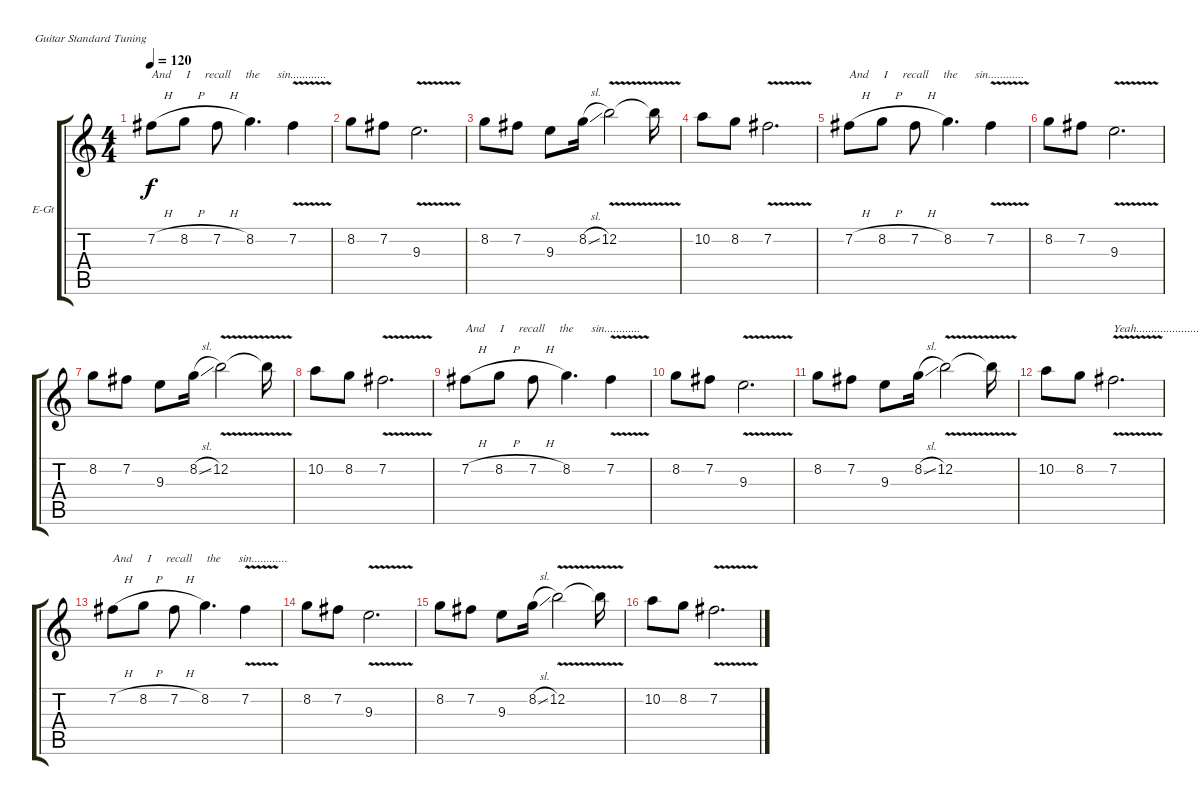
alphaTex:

\defaultSystemsLayout 4
\bracketExtendMode groupsimilarinstruments
\firstSystemTrackNameOrientation horizontal
\otherSystemsTrackNameOrientation horizontal
\track ("Igor Gianola" "E-Gt") {instrument distortionguitar}
\staff {score tabs}
\tuning (E4 B3 G3 D3 A2 E2)
\ts (4 4)
\tempo 120
\clef g2
\ks c
7.2{h}.8{txt "And     I     recall     the      sin............" dy f} 8.2{h}.8 7.2{h}.8 8.2.4{d} 7.2{v}.4 |
8.2.8 7.2.8 9.3{v}.2{d} |
8.2.8 7.2.8 9.3.8 8.2{sl}.16 12.2{v}.2 12.2{v t}.16 |
10.2.8 8.2.8 7.2{v}.2{d} |
7.2{h}.8{txt "And     I     recall     the      sin............"} 8.2{h}.8 7.2{h}.8 8.2.4{d} 7.2{v}.4 |
8.2.8 7.2.8 9.3{v}.2{d} |
8.2.8 7.2.8 9.3.8 8.2{sl}.16 12.2{v}.2 12.2{v t}.16 |
10.2.8 8.2.8 7.2{v}.2{d} |
7.2{h}.8{txt "And     I     recall     the      sin............"} 8.2{h}.8 7.2{h}.8 8.2.4{d} 7.2{v}.4 |
8.2.8 7.2.8 9.3{v}.2{d} |
8.2.8 7.2.8 9.3.8 8.2{sl}.16 12.2{v}.2 12.2{v t}.16 |
10.2.8 8.2.8 7.2{v}.2{d txt "Yeah......................."} |
7.2{h}.8{txt "And     I     recall     the      sin............"} 8.2{h}.8 7.2{h}.8 8.2.4{d} 7.2{v}.4 |
8.2.8 7.2.8 9.3{v}.2{d} |
8.2.8 7.2.8 9.3.8 8.2{sl}.16 12.2{v}.2 12.2{v t}.16 |
10.2.8 8.2.8 7.2{v}.2{d}
